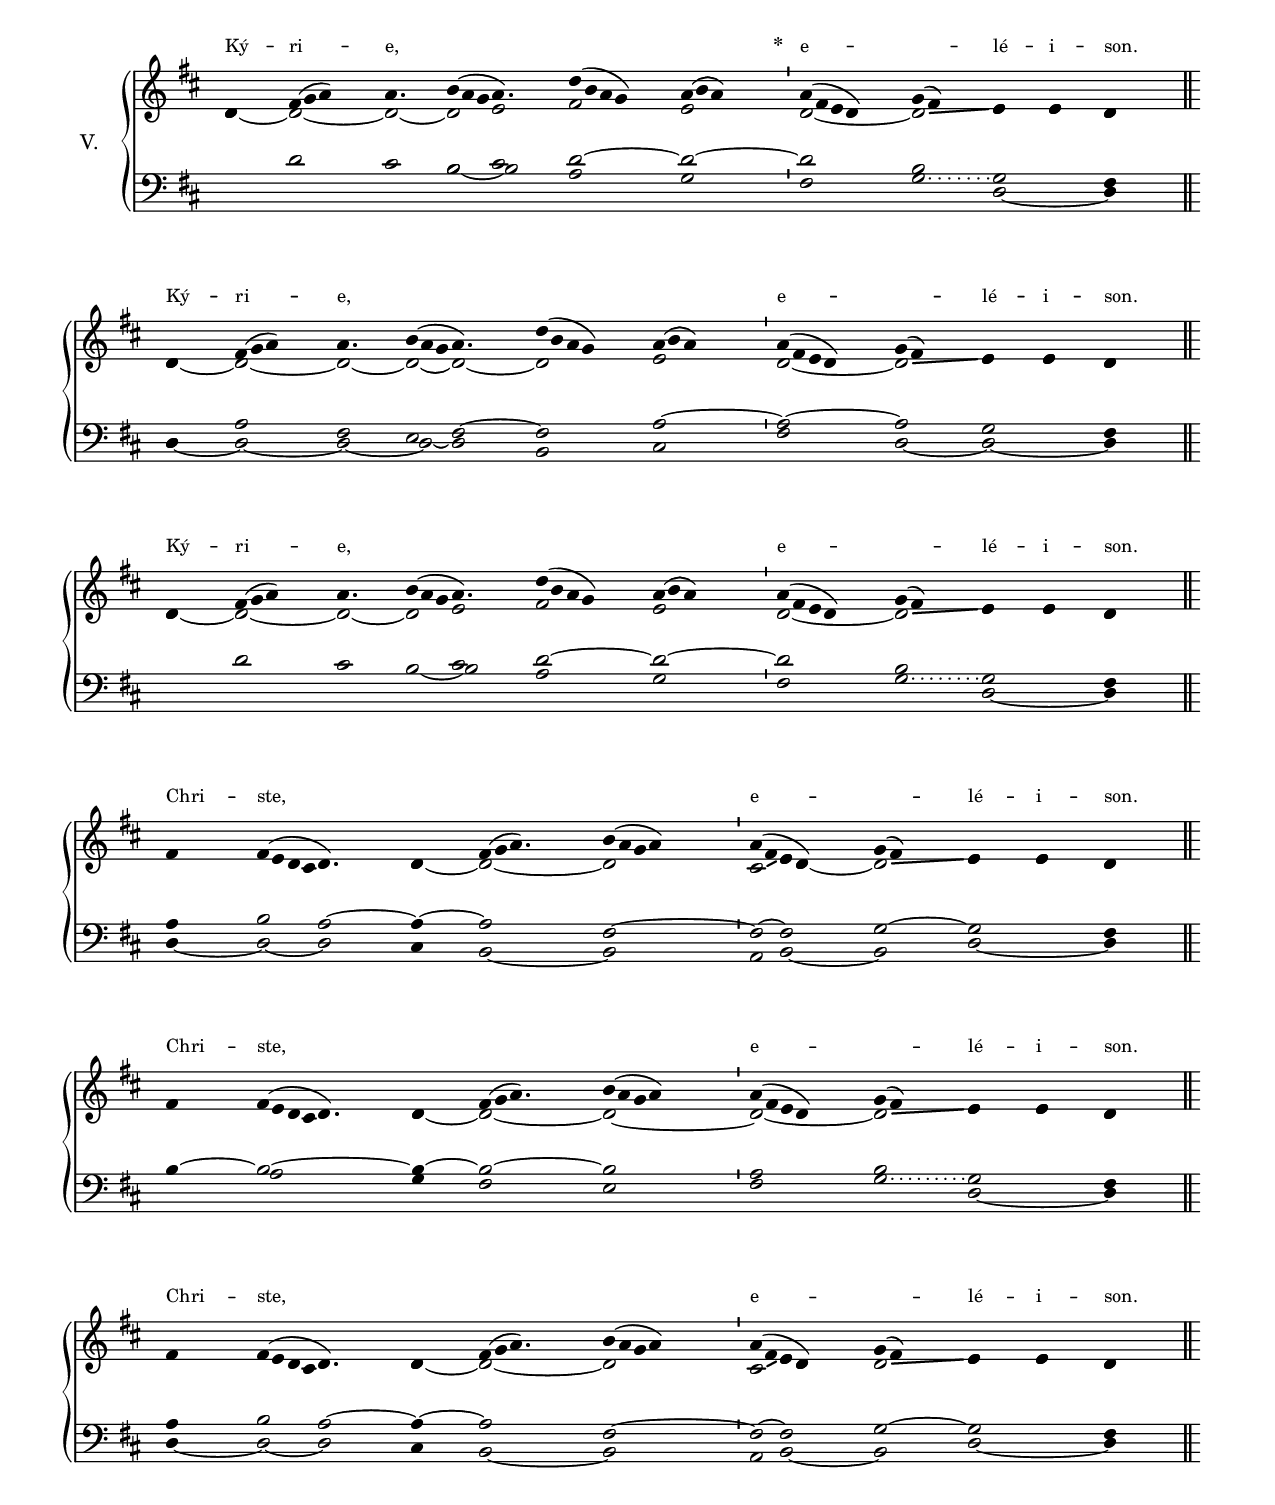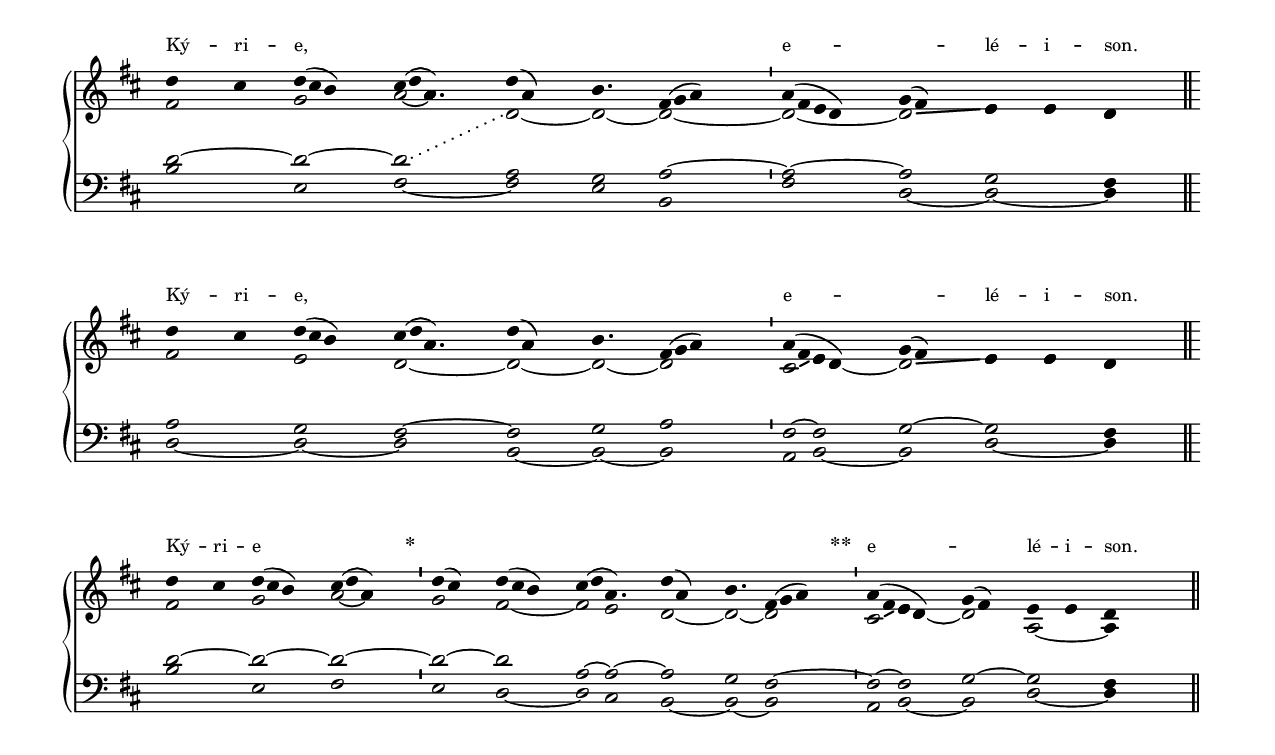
\version "2.18"
\include "gregorian.ly"
\include "noh2.ily"

%Page reference: page v.47
%(volume.page)

%Proofed 3/14

global = {
 \key d \major
 \cadenzaOn 
 \override Glissando #'thickness = #2.0
}

chantText = \lyricmode {
Ký -- ri -- e, _ _ _ 
\set stanza = " * " e -- _ lé -- i -- son. 
Ký -- ri -- e, _ _ _ e -- _ lé -- i -- son. 
Ký -- ri -- e, _ _ _ e -- _ lé -- i -- son. 
Chri -- ste, _ _ _ e -- _ lé -- i -- son. 
Chri -- ste, _ _ _ e -- _ lé -- i -- son. 
Chri -- ste, _ _ _ e -- _ lé -- i -- son. 
Ký -- ri -- e, _ _ _ _ e -- _ lé -- i -- son. 
Ký -- ri -- e, _ _ _ _ e -- _ lé -- i -- son. 
Ký -- ri -- e _ 
\set stanza = " * " _ _ _ _ _ _ 
\set stanza = " ** "  e -- _ lé -- i -- son. }

chantMusic = {
\tieDown   d'4  fis'4 ( g'4 a'4) a'4. b'4 ( a'4 g'4 a'4.) d''4 ( b'4 a'4 g'4) a'4 ( b'4 a'4) \divisioMinima
  a'4 ( fis'4 e'4 d'4) g'4 ( fis'4) e'4 e'4 d'4 \finalis
 \forceBreak
 d'4  fis'4 ( g'4 a'4) a'4. b'4 ( a'4 g'4 a'4.) d''4 ( b'4 a'4 g'4) a'4 ( b'4 a'4) \divisioMinima
  a'4 ( fis'4 e'4 d'4) g'4 ( fis'4) e'4 e'4 d'4 \finalis
 \forceBreak
 d'4  fis'4 ( g'4 a'4) a'4. b'4 ( a'4 g'4 a'4.) d''4 ( b'4 a'4 g'4) a'4 ( b'4 a'4) \divisioMinima
  a'4 ( fis'4 e'4 d'4) g'4 ( fis'4) e'4 e'4 d'4 \finalis
 \forceBreak
 fis'4 fis'4 ( e'4 d'4 cis'4 d'4.)  d'4 fis'4 ( g'4 a'4.) b'4 ( a'4 g'4 a'4) \divisioMinima
  a'4 ( fis'4 e'4 d'4) g'4 ( fis'4) e'4 e'4 d'4 \finalis
 \forceBreak
 fis'4 fis'4 ( e'4 d'4 cis'4 d'4.)  d'4 fis'4 ( g'4 a'4.) b'4 ( a'4 g'4 a'4) \divisioMinima
  a'4 ( fis'4 e'4 d'4) g'4 ( fis'4) e'4 e'4 d'4 \finalis
  \forceBreak
 fis'4 fis'4 ( e'4 d'4 cis'4 d'4.)  d'4 fis'4 ( g'4 a'4.) b'4 ( a'4 g'4 a'4) \divisioMinima
  a'4 ( fis'4 e'4 d'4) g'4 ( fis'4) e'4 e'4 d'4 \finalis
 \forceBreak
 d''4 cis''4 d''4 ( cis''4 b'4) cis''4 ( d''4 a'4.)  d''4 ( a'4) b'4. fis'4 ( g'4 a'4) \divisioMinima
  a'4 ( fis'4 e'4 d'4) g'4 ( fis'4) e'4 e'4 d'4 \finalis
 \forceBreak
 d''4 cis''4 d''4 ( cis''4 b'4) cis''4 ( d''4 a'4.)  d''4 ( a'4) b'4. fis'4 ( g'4 a'4) \divisioMinima
  a'4 ( fis'4 e'4 d'4) g'4 ( fis'4) e'4 e'4 d'4 \finalis
 \forceBreak
 d''4 cis''4 d''4 ( cis''4 b'4) cis''4 ( d''4 a'4) \divisioMinima
 d''4 ( cis''4) d''4 ( cis''4 b'4) cis''4 ( d''4 a'4.)  d''4 ( a'4) b'4. fis'4 ( g'4 a'4) \divisioMinima
  a'4 ( fis'4 e'4 d'4) g'4 ( fis'4) e'4 e'4 d'4 \finalis

}

altoMusic = {
d'4 ~ d'2*3/2 ~ d'2*3/4 ~ d'2*3/2 e'2*3/4 fis'2*4/2 e'2*3/2 d'2*4/2 ~ d'2 -\tweak Glissando.Y-offset #-0.8 \glissando e'4 e'4 d'4 \finalis
d'4 ~ d'2*3/2 ~ d'2*3/4 ~ d'2*3/2 ~ d'2*3/4 ~ d'2*4/2 e'2*3/2 d'2*4/2 ~ d'2 -\tweak Glissando.Y-offset #-0.8 \glissando e'4 e'4 d'4 \finalis
d'4 ~ d'2*3/2 ~ d'2*3/4 ~ d'2*3/2 e'2*3/4 fis'2*4/2 e'2*3/2 d'2*4/2 ~ d'2 -\tweak Glissando.Y-offset #-0.8 \glissando e'4 e'4 d'4 \finalis
r2*13/4 d'4 ~ d'2*7/4 ~ d'2*4/2 cis'2 -\tweak Glissando.Y-offset #-0.8 \glissando e'4 d'4 ~ d'2 -\tweak Glissando.Y-offset #-0.8 \glissando e'4 e'4 d'4 \finalis
r2*13/4 d'4 ~ d'2*7/4 ~ d'2*4/2 ~ d'2*4/2 ~ d'2 -\tweak Glissando.Y-offset #-0.8 \glissando e'4 e'4 d'4 \finalis
r2*13/4 d'4 ~ d'2*7/4 ~ d'2*4/2 cis'2 -\tweak Glissando.Y-offset #-0.8 \glissando e'4 d'4 d'2 -\tweak Glissando.Y-offset #-0.8 \glissando e'4 e'4 d'4 \finalis
fis'2 g'2*3/2 a'2 ~ a'4. d'2 ~ d'2*3/4 ~ d'2*3/2 ~ d'2*4/2 ~ d'2 -\tweak Glissando.Y-offset #-0.8 \glissando e'4 e'4 d'4 \finalis
fis'2 e'2*3/2 d'2*7/4 ~ d'2 ~ d'2*3/4 ~ d'2*3/2 cis'2 -\tweak Glissando.Y-offset #-0.8 \glissando e'4 d'4 ~ d'2 -\tweak Glissando.Y-offset #-0.8 \glissando e'4 e'4 d'4 \finalis
fis'2 g'2*3/2 a'2 ~ a'4 \divisioMinima
g'2 fis'2*3/2 ~ fis'2 e'2*3/4 d'2 ~ d'2*3/4 ~ d'2*3/2 cis'2 -\tweak Glissando.Y-offset #-0.8 \glissando e'4 d'4 ~ d'2 a2 ~ a4 \finalis
}

tenorMusic = {
r4 d'2*3/2 cis'2*3/4 b2*3/2 cis'2*3/4 d'2*4/2 ~ d'2*3/2 ~ \divisioMinima d'2*4/2 b2 g2 fis4 \finalis
d4 a2*3/2 fis2*3/4 e2*3/2 fis2*3/4 ~ fis2*4/2 a2*3/2 ~ \divisioMinima a2*4/2 ~ a2 g2 fis4 \finalis
r4 d'2*3/2 cis'2*3/4 r2*3/2 cis'2*3/4 d'2*4/2 ~ d'2*3/2 ~ \divisioMinima d'2*4/2 b2 g2 fis4 \finalis
a4 b2*4/2 a2*3/4 ~ a4 ~ a2*7/4 fis2*4/2 ~ \divisioMinima fis2 ~ fis2 g2 ~ g2 fis4 \finalis
b4 ~ b2*11/4 ~ b4 ~ b2*7/4 ~ b2*4/2 \divisioMinima a2*4/2 b2 g2 fis4 \finalis
a4 b2*4/2 a2*3/4 ~ a4 ~ a2*7/4 fis2*4/2 ~ \divisioMinima fis2 ~ fis2 g2 ~ g2 fis4 \finalis
d'2 ~ d'2*3/2 ~ d'2*7/4 a2 g2*3/4 a2*3/2 ~ \divisioMinima \divisioMinima a2*4/2 ~ a2 g2 fis4 \finalis
a2 g2*3/2 fis2*7/4 ~ fis2 g2*3/4 a2*3/2 \divisioMinima fis2 ~ fis2 g2 ~ g2 fis4 \finalis
d'2 ~ d'2*3/2 ~ d'2*3/2 ~ \divisioMinima
d'2 ~ d'2*3/2 a2 ~ a2*3/4 ~ a2 g2*3/4 fis2*3/2 ~ \divisioMinima fis2 ~ fis2 g2 ~ g2 fis4 \finalis
}

bassMusic = {
r2*11/4 b2*3/2 ~ b2*3/4 a2*4/2 g2*3/2 fis2*4/2 g2 d2 ~ d4 \finalis
d4 ~ d2*3/2 ~ d2*3/4 ~ d2*3/2 ~ d2*3/4 b,2*4/2 cis2*3/2 fis2*4/2 d2 ~ d2 ~ d4 \finalis
r2*11/4 b2*3/2 ~ b2*3/4 a2*4/2 g2*3/2 fis2*4/2 g2 d2 ~ d4 \finalis
d4 ~ d2*4/2 ~ d2*3/4 cis4 b,2*7/4 ~ b,2*4/2 a,2 b,2 ~ b,2 d2 ~ d4 \finalis
r4 a2*11/4 g4 fis2*7/4 e2*4/2 fis2*4/2 g2 d2 ~ d4 \finalis
d4 ~ d2*4/2 ~ d2*3/4 cis4 b,2*7/4 ~ b,2*4/2 a,2 b,2 ~ b,2 d2 ~ d4 \finalis
b2 e2*3/2 fis2*7/4 ~ fis2 e2*3/4 b,2*3/2 fis2*4/2 d2 ~ d2 ~ d4 \finalis
d2 ~ d2*3/2 ~ d2*7/4 b,2 ~ b,2*3/4 ~ b,2*3/2 a,2 b,2 ~ b,2 d2 ~ d4 \finalis
b2 e2*3/2 fis2*3/2 \divisioMinima
e2 d2*3/2 ~ d2 cis2*3/4 b,2 ~ b,2*3/4 ~ b,2*3/2 a,2 b,2 ~ b,2 d2 ~ d4 \finalis
}

voiceLines = {
\voiceLineStyle


s2*21/2
\allowVoiceLineBreak
\voiceLine "down" "down" g2*2/2 g2*1/2


s2*49/2
\allowVoiceLineBreak
\voiceLine "down" "down" g2*2/2 g2*1/2


s2*45/2
\allowVoiceLineBreak
\voiceLine "down" "down" g2*2/2 g2*1/2


s2*31/2
\allowVoiceLineBreak
\voiceLine "down" "up" d'2*7/4 d'2*1/2


}

\score{
  <<
    \new Lyrics
    \new GrandStaff <<
      \set GrandStaff.autoBeaming = ##f
      \set GrandStaff.instrumentName = \markup \center-column {
        "V."
      }
      \new Staff = up <<
        \new Voice = "chant" {
          \voiceOne \global \chantMusic
        }
        \new Voice {
          \voiceTwo \global \altoMusic
        }
      >>

      \new Staff = down <<
        \clef bass
        \new Voice {
          \voiceOne \global \tenorMusic
        }
        \new Voice {
          \voiceTwo \global \bassMusic
        }
	\new Voice {
        \voiceThree \global \voiceLines
        }
      >>
    >>
    \context Lyrics {
      \lyricsto chant {
      \chantText
    }
    }
  >>
  \layout{
  }
  
}
